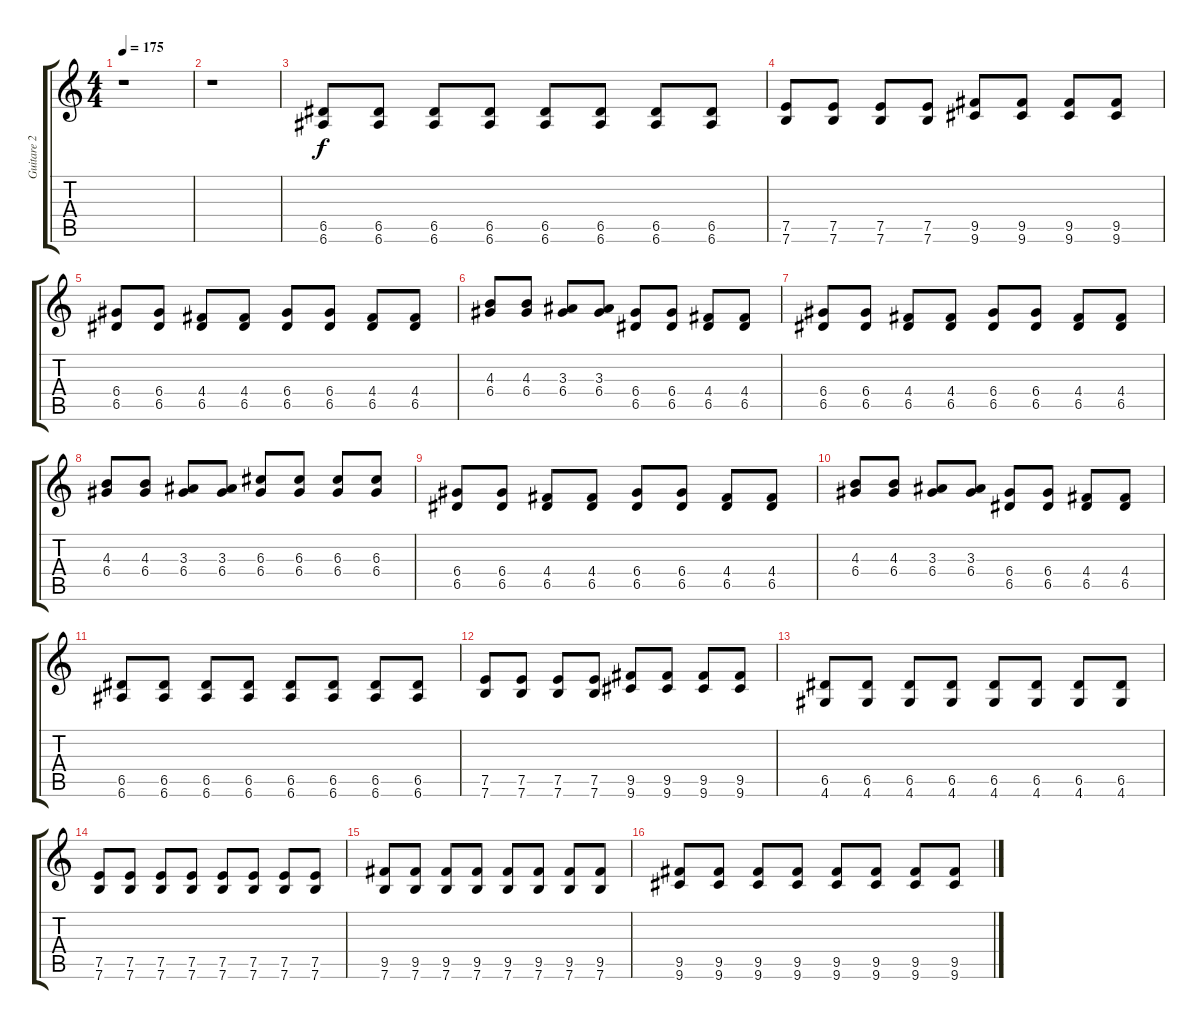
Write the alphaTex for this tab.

\track ("Guitare 2" "Guitare 2") {instrument distortionguitar}
\staff {score tabs}
\tuning (E4 B3 G3 D3 A2 E2) {hide}
\ts (4 4)
\tempo 175
\clef g2
\ks c
r.1{dy f} |
r.1 |
(6.5 6.6).8 (6.5 6.6).8 (6.5 6.6).8 (6.5 6.6).8 (6.5 6.6).8 (6.5 6.6).8 (6.5 6.6).8 (6.5 6.6).8 |
(7.5 7.6).8 (7.5 7.6).8 (7.5 7.6).8 (7.5 7.6).8 (9.5 9.6).8 (9.5 9.6).8 (9.5 9.6).8 (9.5 9.6).8 |
(6.4 6.5).8 (6.4 6.5).8 (4.4 6.5).8 (4.4 6.5).8 (6.4 6.5).8 (6.4 6.5).8 (4.4 6.5).8 (4.4 6.5).8 |
(4.3 6.4).8 (4.3 6.4).8 (3.3 6.4).8 (3.3 6.4).8 (6.4 6.5).8 (6.4 6.5).8 (4.4 6.5).8 (4.4 6.5).8 |
(6.4 6.5).8 (6.4 6.5).8 (4.4 6.5).8 (4.4 6.5).8 (6.4 6.5).8 (6.4 6.5).8 (4.4 6.5).8 (4.4 6.5).8 |
(4.3 6.4).8 (4.3 6.4).8 (3.3 6.4).8 (3.3 6.4).8 (6.3 6.4).8 (6.3 6.4).8 (6.3 6.4).8 (6.3 6.4).8 |
(6.4 6.5).8 (6.4 6.5).8 (4.4 6.5).8 (4.4 6.5).8 (6.4 6.5).8 (6.4 6.5).8 (4.4 6.5).8 (4.4 6.5).8 |
(4.3 6.4).8 (4.3 6.4).8 (3.3 6.4).8 (3.3 6.4).8 (6.4 6.5).8 (6.4 6.5).8 (4.4 6.5).8 (4.4 6.5).8 |
(6.5 6.6).8 (6.5 6.6).8 (6.5 6.6).8 (6.5 6.6).8 (6.5 6.6).8 (6.5 6.6).8 (6.5 6.6).8 (6.5 6.6).8 |
(7.5 7.6).8 (7.5 7.6).8 (7.5 7.6).8 (7.5 7.6).8 (9.5 9.6).8 (9.5 9.6).8 (9.5 9.6).8 (9.5 9.6).8 |
(6.5 4.6).8 (6.5 4.6).8 (6.5 4.6).8 (6.5 4.6).8 (6.5 4.6).8 (6.5 4.6).8 (6.5 4.6).8 (6.5 4.6).8 |
(7.5 7.6).8 (7.5 7.6).8 (7.5 7.6).8 (7.5 7.6).8 (7.5 7.6).8 (7.5 7.6).8 (7.5 7.6).8 (7.5 7.6).8 |
(9.5 7.6).8 (9.5 7.6).8 (9.5 7.6).8 (9.5 7.6).8 (9.5 7.6).8 (9.5 7.6).8 (9.5 7.6).8 (9.5 7.6).8 |
(9.5 9.6).8 (9.5 9.6).8 (9.5 9.6).8 (9.5 9.6).8 (9.5 9.6).8 (9.5 9.6).8 (9.5 9.6).8 (9.5 9.6).8
